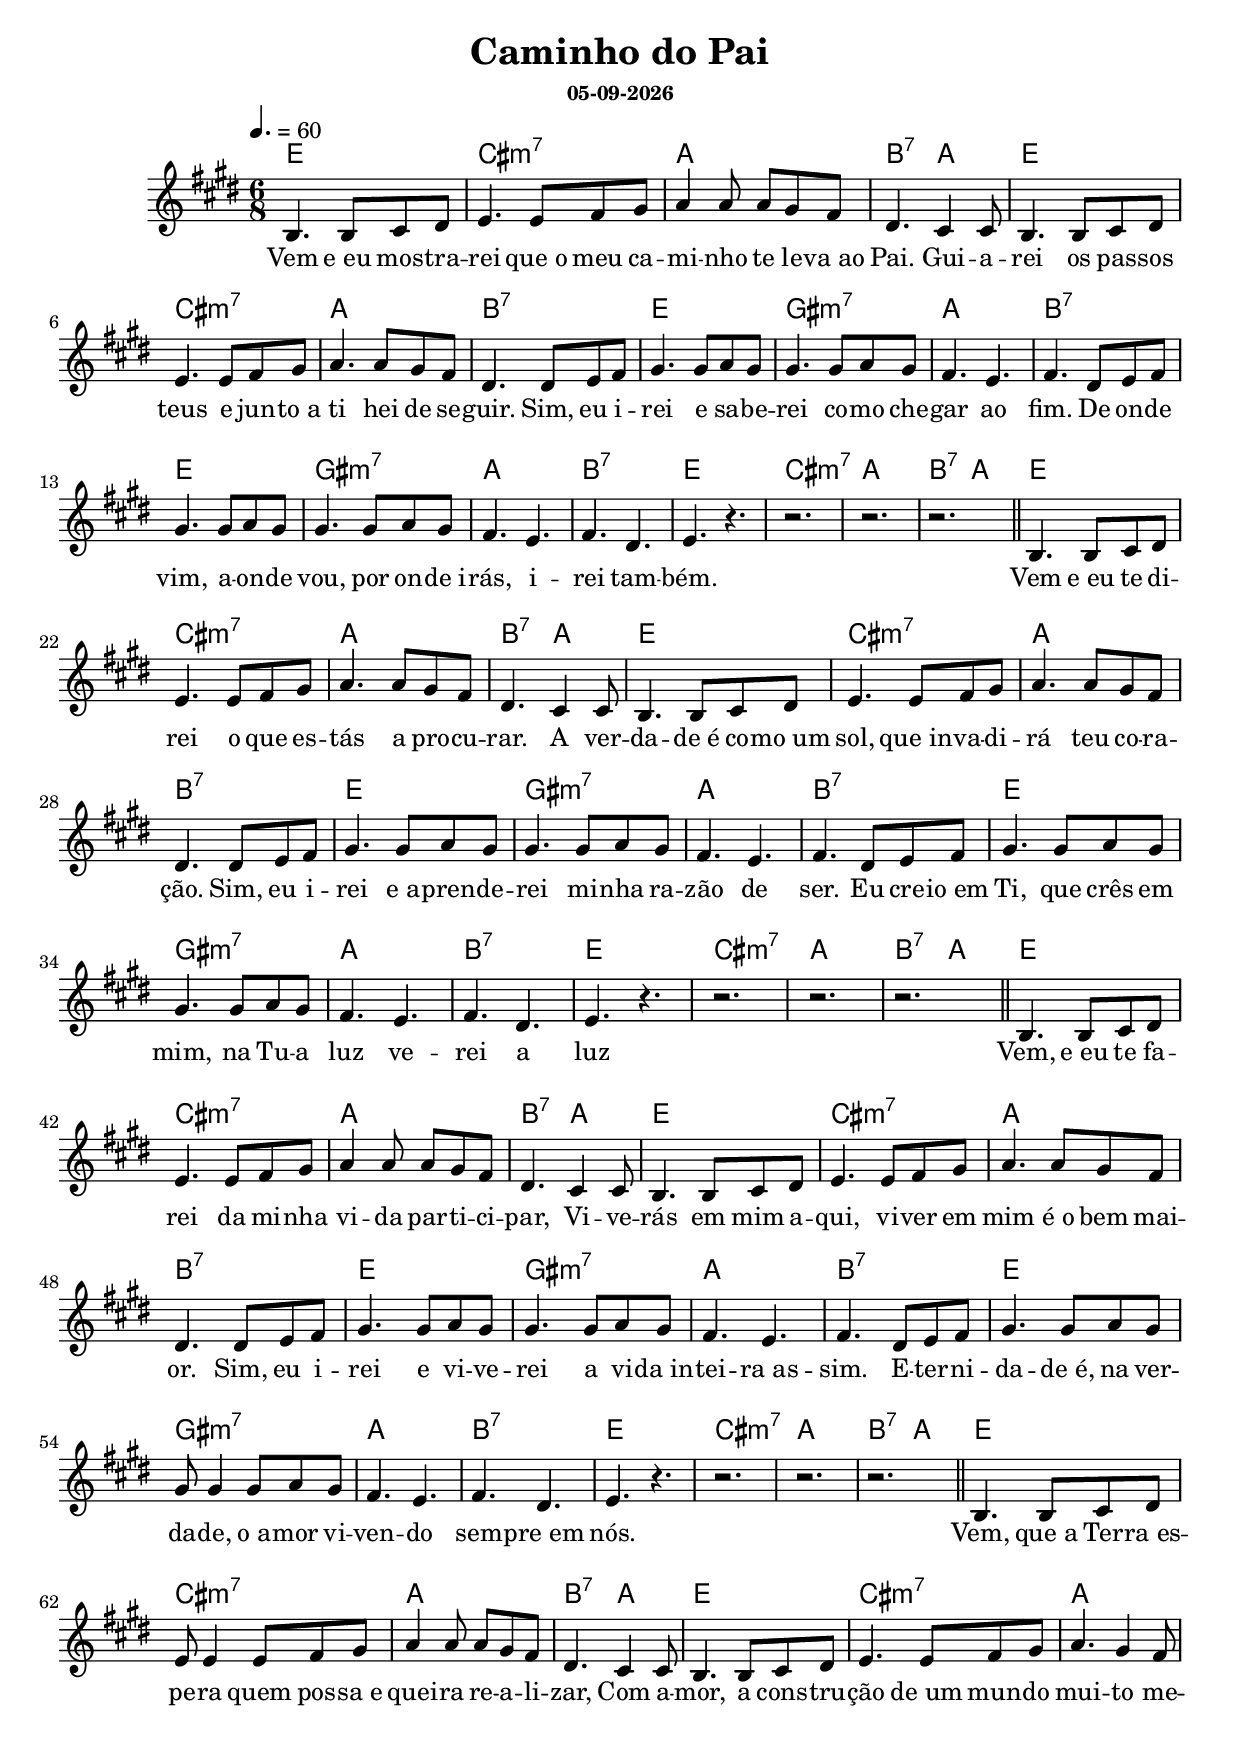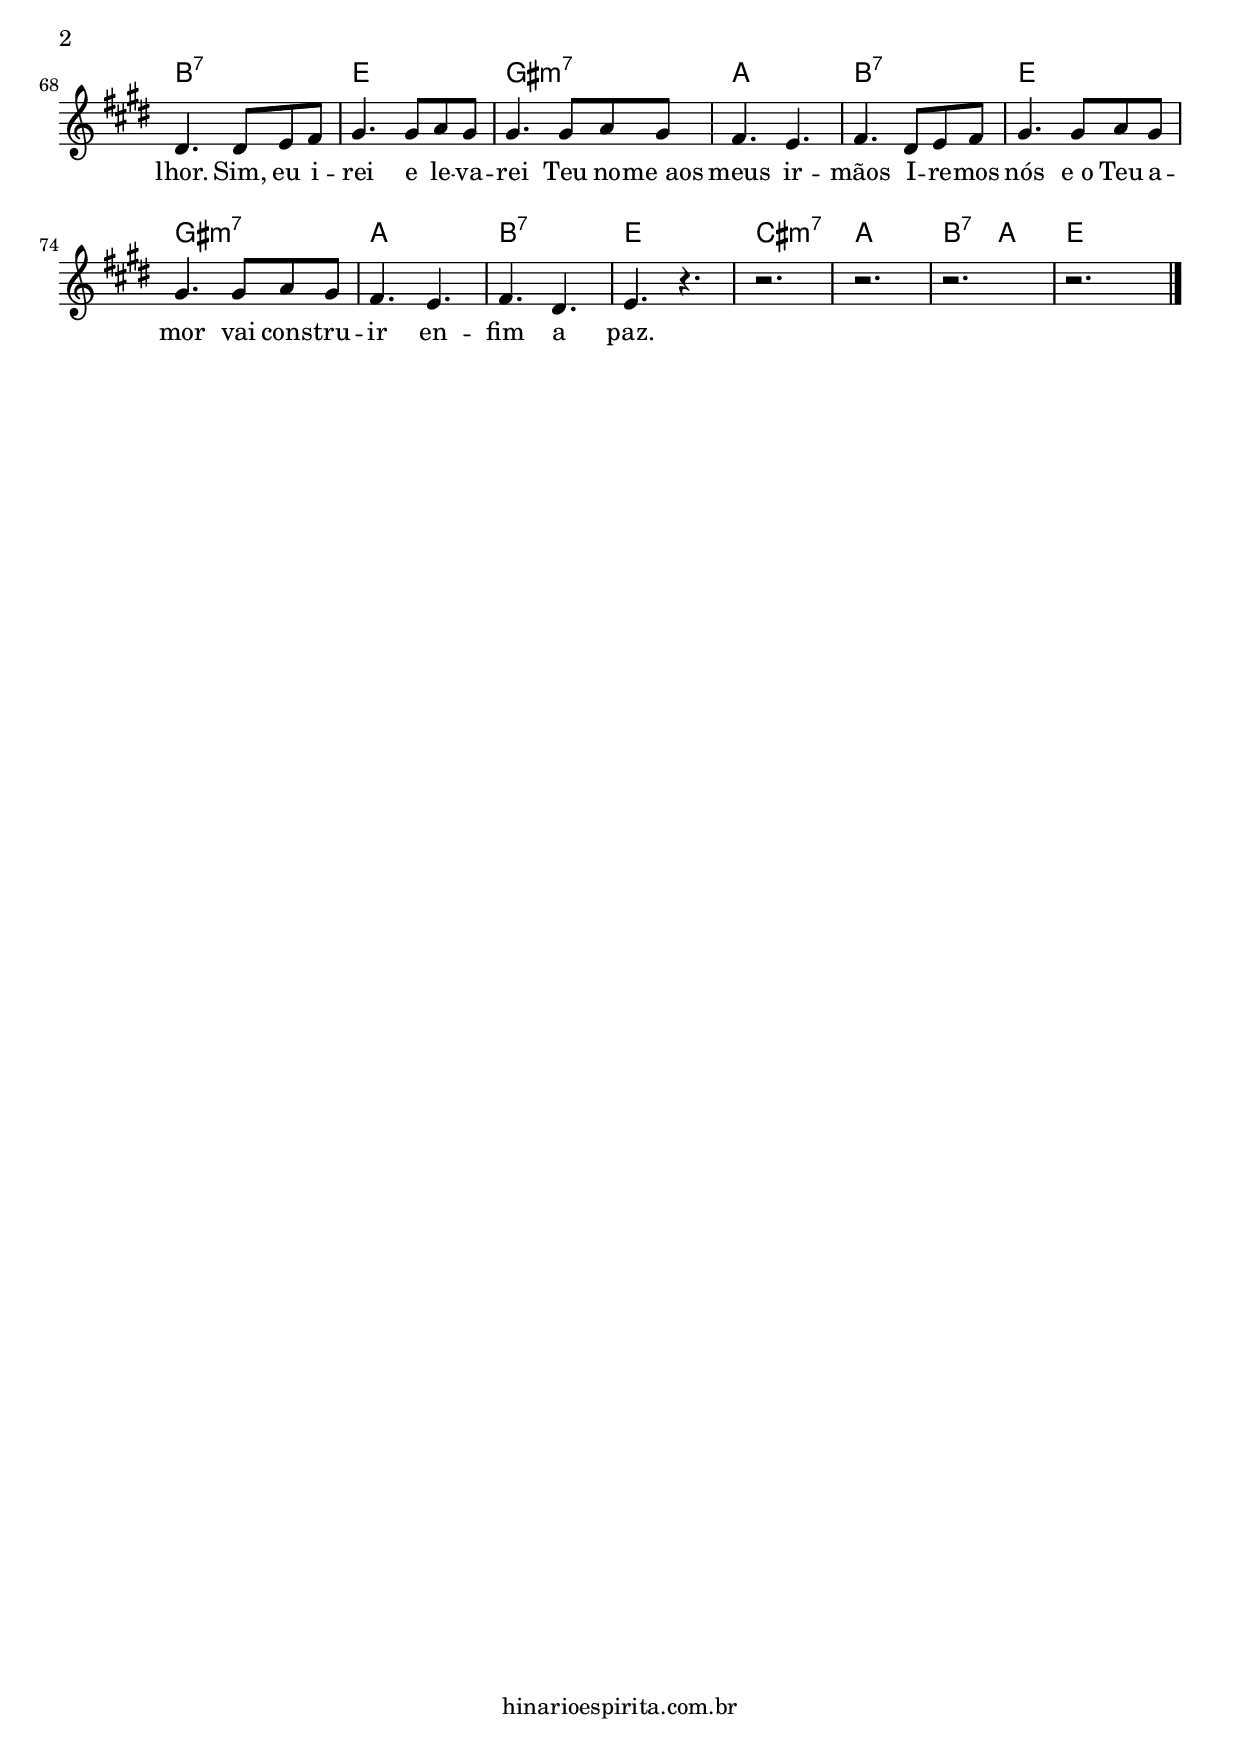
\version "2.16.0"
%\pointAndClickOff

\header {
  title = "Caminho do Pai"
  subsubtitle = #(strftime "%d-%m-%Y" (localtime (current-time)))
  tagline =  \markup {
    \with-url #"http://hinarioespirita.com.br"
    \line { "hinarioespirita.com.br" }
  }
}

melodia = \relative c' {
  \key e \major
  \time 6/8
  \tempo 4. = 60
  \clef treble

  % 1
  b4. b8 cis dis | e4. e8 fis gis | a4 a8 a gis fis | dis4. cis4 cis8 |
  b4. b8 cis dis | e4. e8 fis gis | a4. a8 gis fis | dis4. dis8 e fis |
  gis4. gis8 a gis | gis4. gis8 a gis | fis4. e | fis dis8 e fis |
  gis4. gis8 a gis | gis4. gis8 a gis | fis4. e | fis dis | 
  e4. r4. | r2. | r | r | 
  
  \bar "||"
  b4. b8 cis dis | e4. e8 fis gis | a4. a8 gis fis | dis4. cis4 cis8 |
  b4. b8 cis dis | e4. e8 fis gis | a4. a8 gis fis | dis4. dis8 e fis |
  gis4. gis8 a gis | gis4. gis8 a gis | fis4. e | fis dis8 e fis |
  gis4. gis8 a gis | gis4. gis8 a gis | fis4. e | fis dis | 
  e4. r4. | r2. | r | r | 
  
  \bar "||"
  b4. b8 cis dis | e4. e8 fis gis | a4 a8 a gis fis | dis4. cis4 cis8 |
  b4. b8 cis dis | e4. e8 fis gis | a4. a8 gis fis | dis4. dis8 e fis |
  gis4. gis8 a gis | gis4. gis8 a gis | fis4. e | fis dis8 e fis |
  gis4. gis8 a gis | gis gis4 gis8 a gis | fis4. e | fis dis | 
  e4. r4. | r2. | r | r | 
  
  \bar "||"
  b4. b8 cis dis | e e4 e8 fis gis | a4 a8 a gis fis | dis4. cis4 cis8 |
  b4. b8 cis dis | e4. e8 fis gis | a4. gis4 fis8 | dis4. dis8 e fis |
  gis4. gis8 a gis | gis4. gis8 a gis | fis4. e | fis dis8 e fis |
  gis4. gis8 a gis | gis4. gis8 a gis | fis4. e | fis dis | 
  e4. r4. | r2. | r | r | r \bar "|."
}

letra = \lyricmode {
  Vem e_eu mos -- tra -- rei que_o meu ca -- mi -- nho te le -- va_ao Pai.  
  Gui -- a -- rei os pas -- sos teus e jun -- to_a ti hei de se -- guir.  
  Sim, eu i -- rei e sa -- be -- rei co -- mo che -- gar ao fim.  
  De on -- de vim, a -- on -- de vou, por on -- de_i -- rás, i -- rei tam -- bém.  
    
  Vem e_eu te di -- rei o que es -- tás a pro -- cu -- rar.  
  A ver -- da -- de_é co -- mo_um sol, que_in -- va -- di -- rá teu co -- ra -- ção.  
  Sim, eu i -- rei e_a -- pren -- de -- rei mi -- nha ra -- zão de ser.  
  Eu cre -- io_em Ti, que crês em mim, na Tu -- a luz ve -- rei a luz  
    
  Vem, e_eu te fa -- rei da mi -- nha vi -- da par -- ti -- ci -- par,  
  Vi -- ve -- rás em mim a -- qui, vi -- ver em mim é_o bem mai -- or.  
  Sim, eu i -- rei e vi -- ve -- rei a vi -- da_in -- tei -- ra_as -- sim.  
  E -- ter -- ni -- da -- de_é, na ver -- da -- de, o_a -- mor vi -- ven -- do sem -- pre_em nós.  
    
  Vem, que_a Ter -- ra_es -- pe -- ra quem pos -- sa_e quei -- ra re -- a -- li -- zar,  
  Com a -- mor, a cons -- tru -- ção de_um mun -- do mui -- to me -- lhor.  
  Sim, eu i -- rei e le -- va -- rei Teu no -- me_aos meus ir -- mãos  
  I -- re -- mos nós e_o Teu a -- mor vai cons -- tru -- ir en -- fim a paz.  
}

harmonia = \chordmode {
  \set majorSevenSymbol = \markup { 7M }
  e2. | cis:min7 | a | b4.:7 a | 
  e2. | cis:min7 | a | b:7 | 
  e | gis:min7 | a | b:7 |
  e | gis:min7 | a | b:7 |
  e | cis:min7 | a | b4.:7 a |

  e2. | cis:min7 | a | b4.:7 a | 
  e2. | cis:min7 | a | b:7 | 
  e | gis:min7 | a | b:7 |
  e | gis:min7 | a | b:7 |
  e | cis:min7 | a | b4.:7 a |
  
  e2. | cis:min7 | a | b4.:7 a | 
  e2. | cis:min7 | a | b:7 | 
  e | gis:min7 | a | b:7 |
  e | gis:min7 | a | b:7 |
  e | cis:min7 | a | b4.:7 a |
  
  e2. | cis:min7 | a | b4.:7 a | 
  e2. | cis:min7 | a | b:7 | 
  e | gis:min7 | a | b:7 |
  e | gis:min7 | a | b:7 |
  e | cis:min7 | a | b4.:7 a |
  e
}

\score {
  <<
    \new ChordNames { \harmonia }
    \new Staff <<
      \new Voice = "melodia" { \melodia }
      \lyricsto "melodia" \new Lyrics \letra
      \set Staff.midiInstrument = #"acoustic grand"
    >>
  >>
  \layout {}
  \midi {}
}
